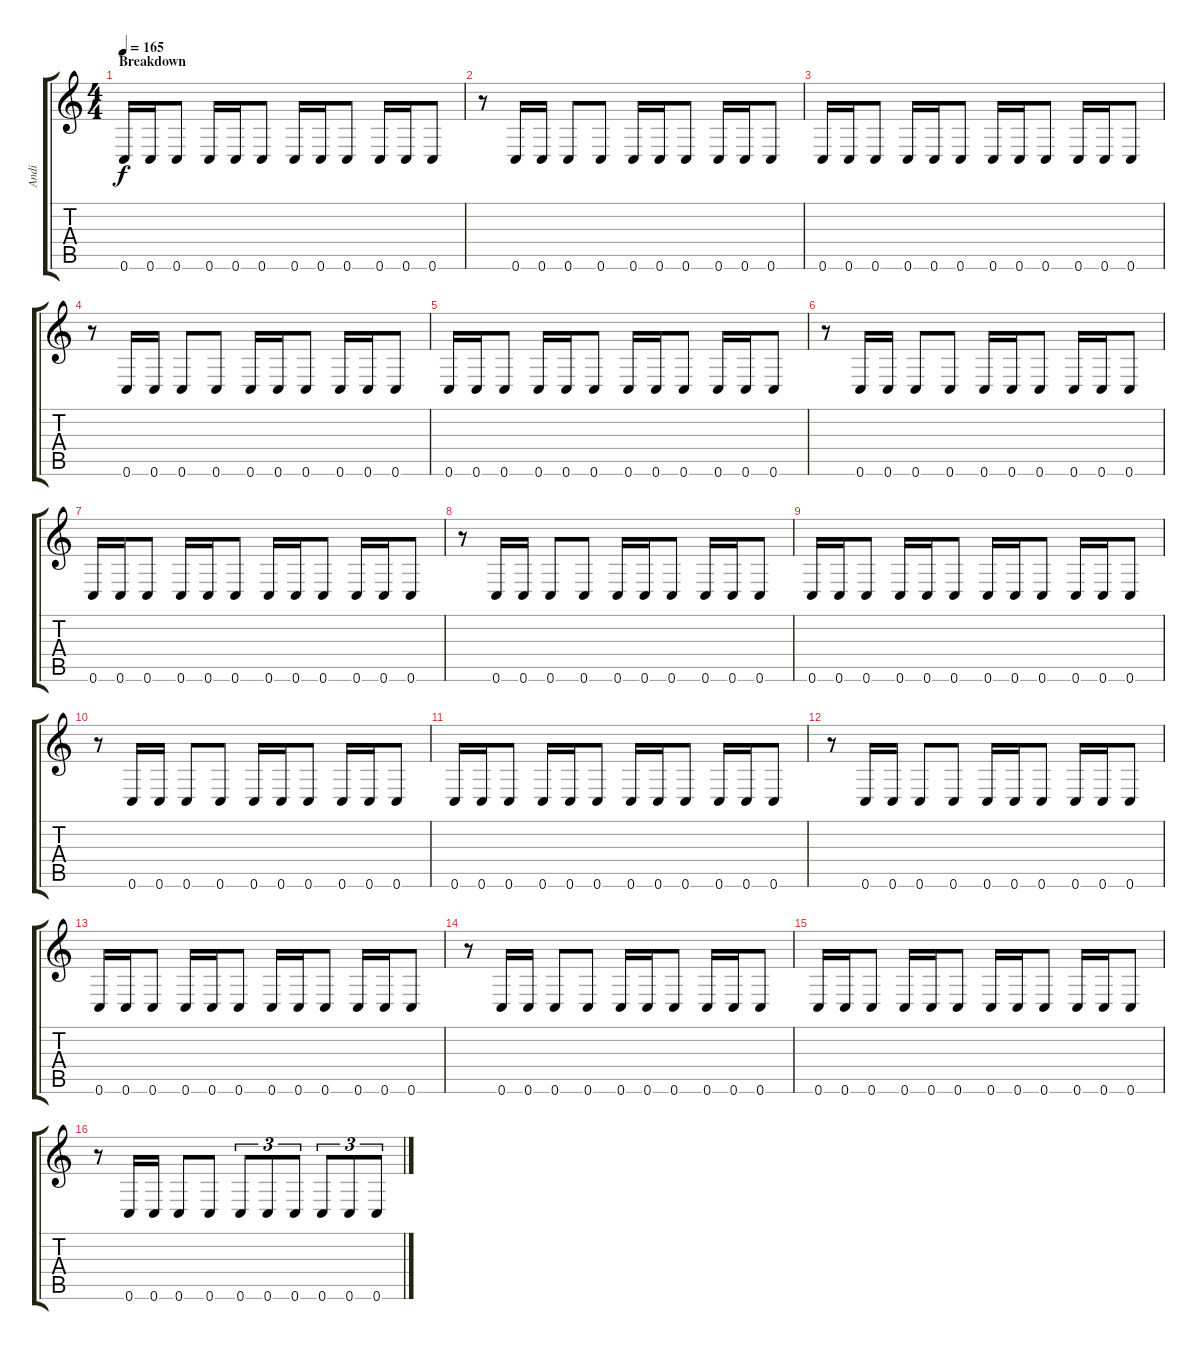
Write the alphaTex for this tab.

\track ("Andi" "Andi") {instrument distortionguitar}
\staff {score tabs}
\tuning (D4 A3 F3 C3 G2 C2) {hide}
\ts (4 4)
\section ("" "Breakdown")
\tempo 165
\clef g2
\ks c
0.6.16{dy f volume 15} 0.6.16 0.6.8 0.6.16 0.6.16 0.6.8 0.6.16 0.6.16 0.6.8 0.6.16 0.6.16 0.6.8 |
r.8 0.6.16 0.6.16 0.6.8 0.6.8 0.6.16 0.6.16 0.6.8 0.6.16 0.6.16 0.6.8 |
0.6.16 0.6.16 0.6.8 0.6.16 0.6.16 0.6.8 0.6.16 0.6.16 0.6.8 0.6.16 0.6.16 0.6.8 |
r.8 0.6.16 0.6.16 0.6.8 0.6.8 0.6.16 0.6.16 0.6.8 0.6.16 0.6.16 0.6.8 |
0.6.16 0.6.16 0.6.8 0.6.16 0.6.16 0.6.8 0.6.16 0.6.16 0.6.8 0.6.16 0.6.16 0.6.8 |
r.8 0.6.16 0.6.16 0.6.8 0.6.8 0.6.16 0.6.16 0.6.8 0.6.16 0.6.16 0.6.8 |
0.6.16 0.6.16 0.6.8 0.6.16 0.6.16 0.6.8 0.6.16 0.6.16 0.6.8 0.6.16 0.6.16 0.6.8 |
r.8 0.6.16 0.6.16 0.6.8 0.6.8 0.6.16 0.6.16 0.6.8 0.6.16 0.6.16 0.6.8 |
0.6.16 0.6.16 0.6.8 0.6.16 0.6.16 0.6.8 0.6.16 0.6.16 0.6.8 0.6.16 0.6.16 0.6.8 |
r.8 0.6.16 0.6.16 0.6.8 0.6.8 0.6.16 0.6.16 0.6.8 0.6.16 0.6.16 0.6.8 |
0.6.16 0.6.16 0.6.8 0.6.16 0.6.16 0.6.8 0.6.16 0.6.16 0.6.8 0.6.16 0.6.16 0.6.8 |
r.8 0.6.16 0.6.16 0.6.8 0.6.8 0.6.16 0.6.16 0.6.8 0.6.16 0.6.16 0.6.8 |
0.6.16 0.6.16 0.6.8 0.6.16 0.6.16 0.6.8 0.6.16 0.6.16 0.6.8 0.6.16 0.6.16 0.6.8 |
r.8 0.6.16 0.6.16 0.6.8 0.6.8 0.6.16 0.6.16 0.6.8 0.6.16 0.6.16 0.6.8 |
0.6.16 0.6.16 0.6.8 0.6.16 0.6.16 0.6.8 0.6.16 0.6.16 0.6.8 0.6.16 0.6.16 0.6.8 |
r.8 0.6.16 0.6.16 0.6.8 0.6.8 0.6.8{tu (3 2)} 0.6.8{tu (3 2)} 0.6.8{tu (3 2)} 0.6.8{tu (3 2)} 0.6.8{tu (3 2)} 0.6.8{tu (3 2)}
